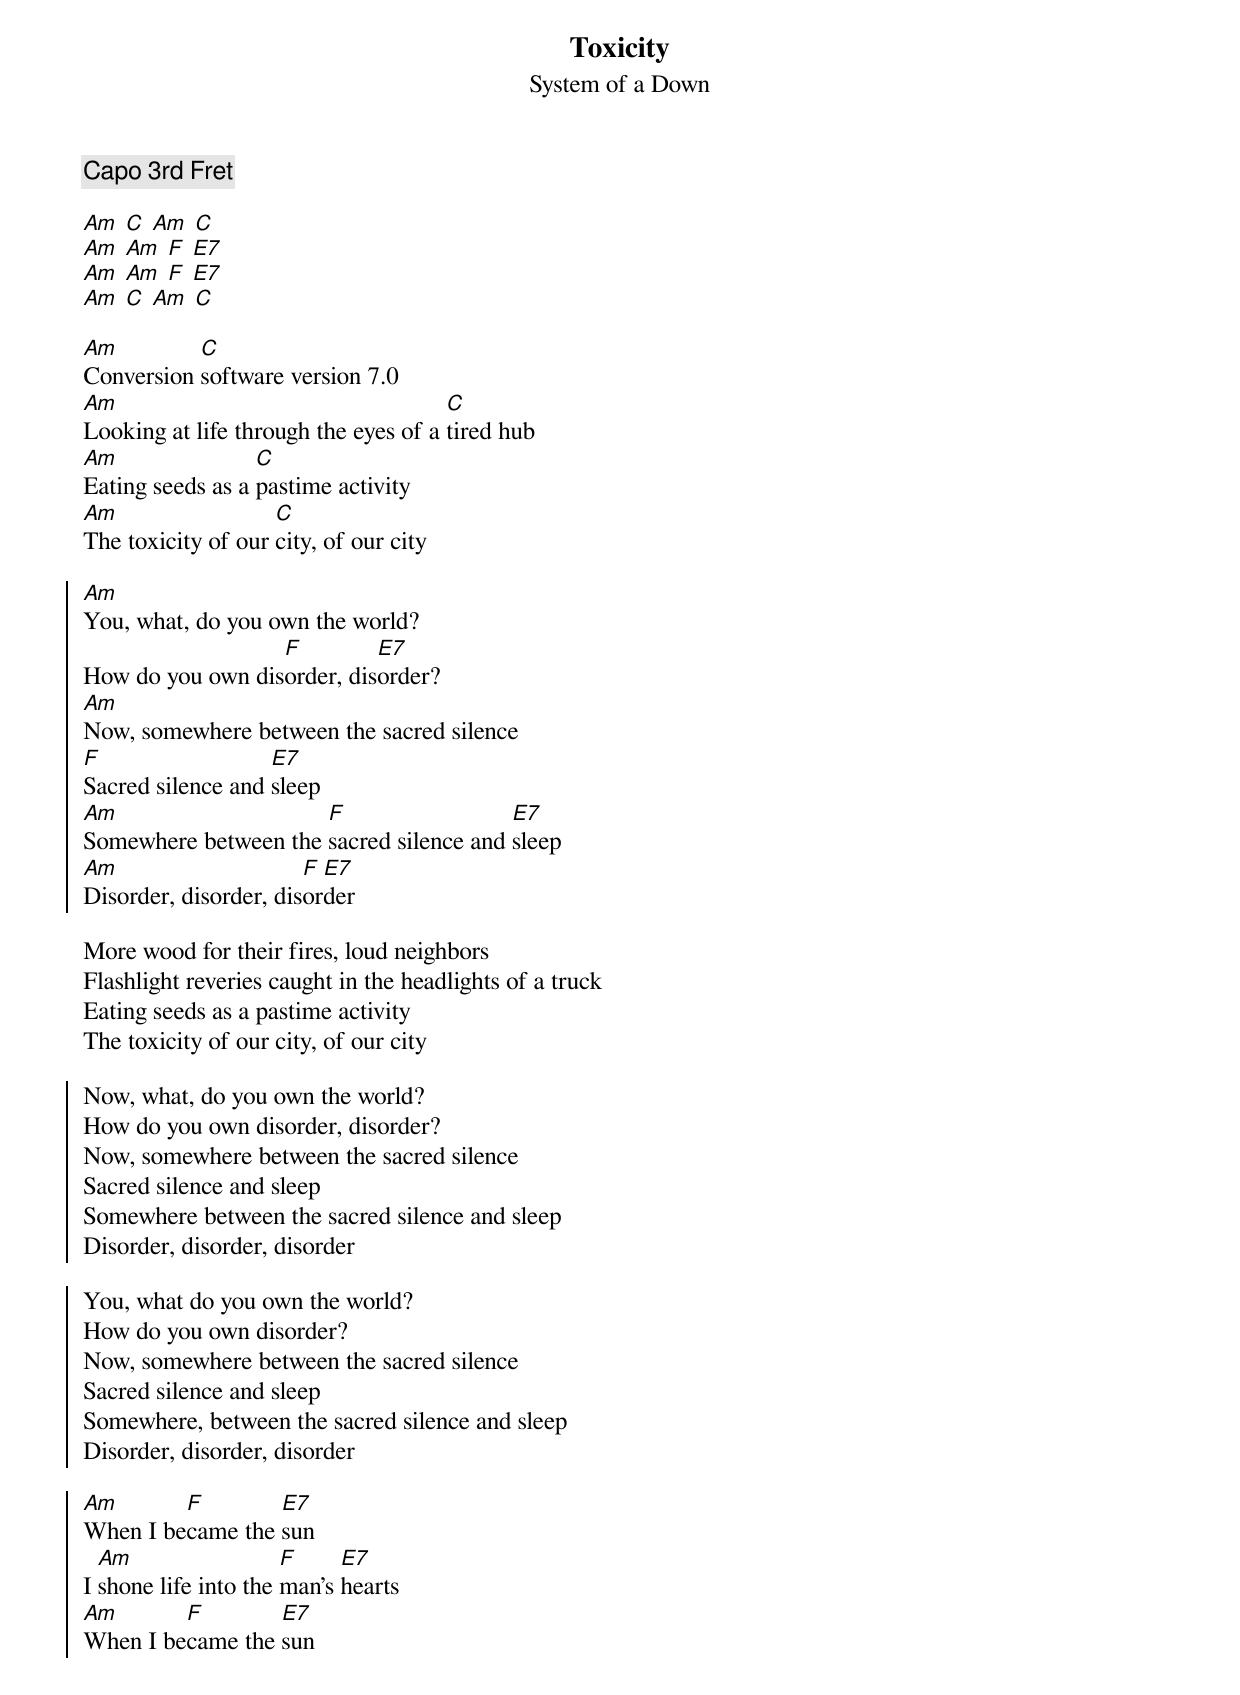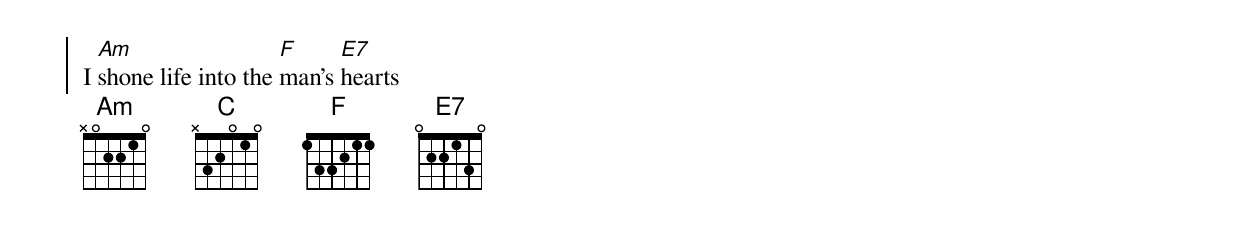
{t: Toxicity}
{st: System of a Down}

{c: Capo 3rd Fret}

[Am] [C] [Am] [C]
[Am] [Am] [F] [E7]
[Am] [Am] [F] [E7]
[Am] [C] [Am] [C]

[Am]Conversion [C]software version 7.0
[Am]Looking at life through the eyes of a [C]tired hub
[Am]Eating seeds as a [C]pastime activity
[Am]The toxicity of our [C]city, of our city

{soc}
[Am]You, what, do you own the world?
How do you own dis[F]order, dis[E7]order?
[Am]Now, somewhere between the sacred silence
[F]Sacred silence and [E7]sleep
[Am]Somewhere between the [F]sacred silence and [E7]sleep
[Am]Disorder, disorder, dis[F]or[E7]der
{eoc}

More wood for their fires, loud neighbors
Flashlight reveries caught in the headlights of a truck
Eating seeds as a pastime activity
The toxicity of our city, of our city

{soc}
Now, what, do you own the world?
How do you own disorder, disorder?
Now, somewhere between the sacred silence
Sacred silence and sleep
Somewhere between the sacred silence and sleep
Disorder, disorder, disorder
{eoc}

{soc}
You, what do you own the world?
How do you own disorder?
Now, somewhere between the sacred silence
Sacred silence and sleep
Somewhere, between the sacred silence and sleep
Disorder, disorder, disorder
{soc}

[Am]When I be[F]came the [E7]sun
I [Am]shone life into the [F]man's [E7]hearts
[Am]When I be[F]came the [E7]sun
I [Am]shone life into the [F]man's [E7]hearts
